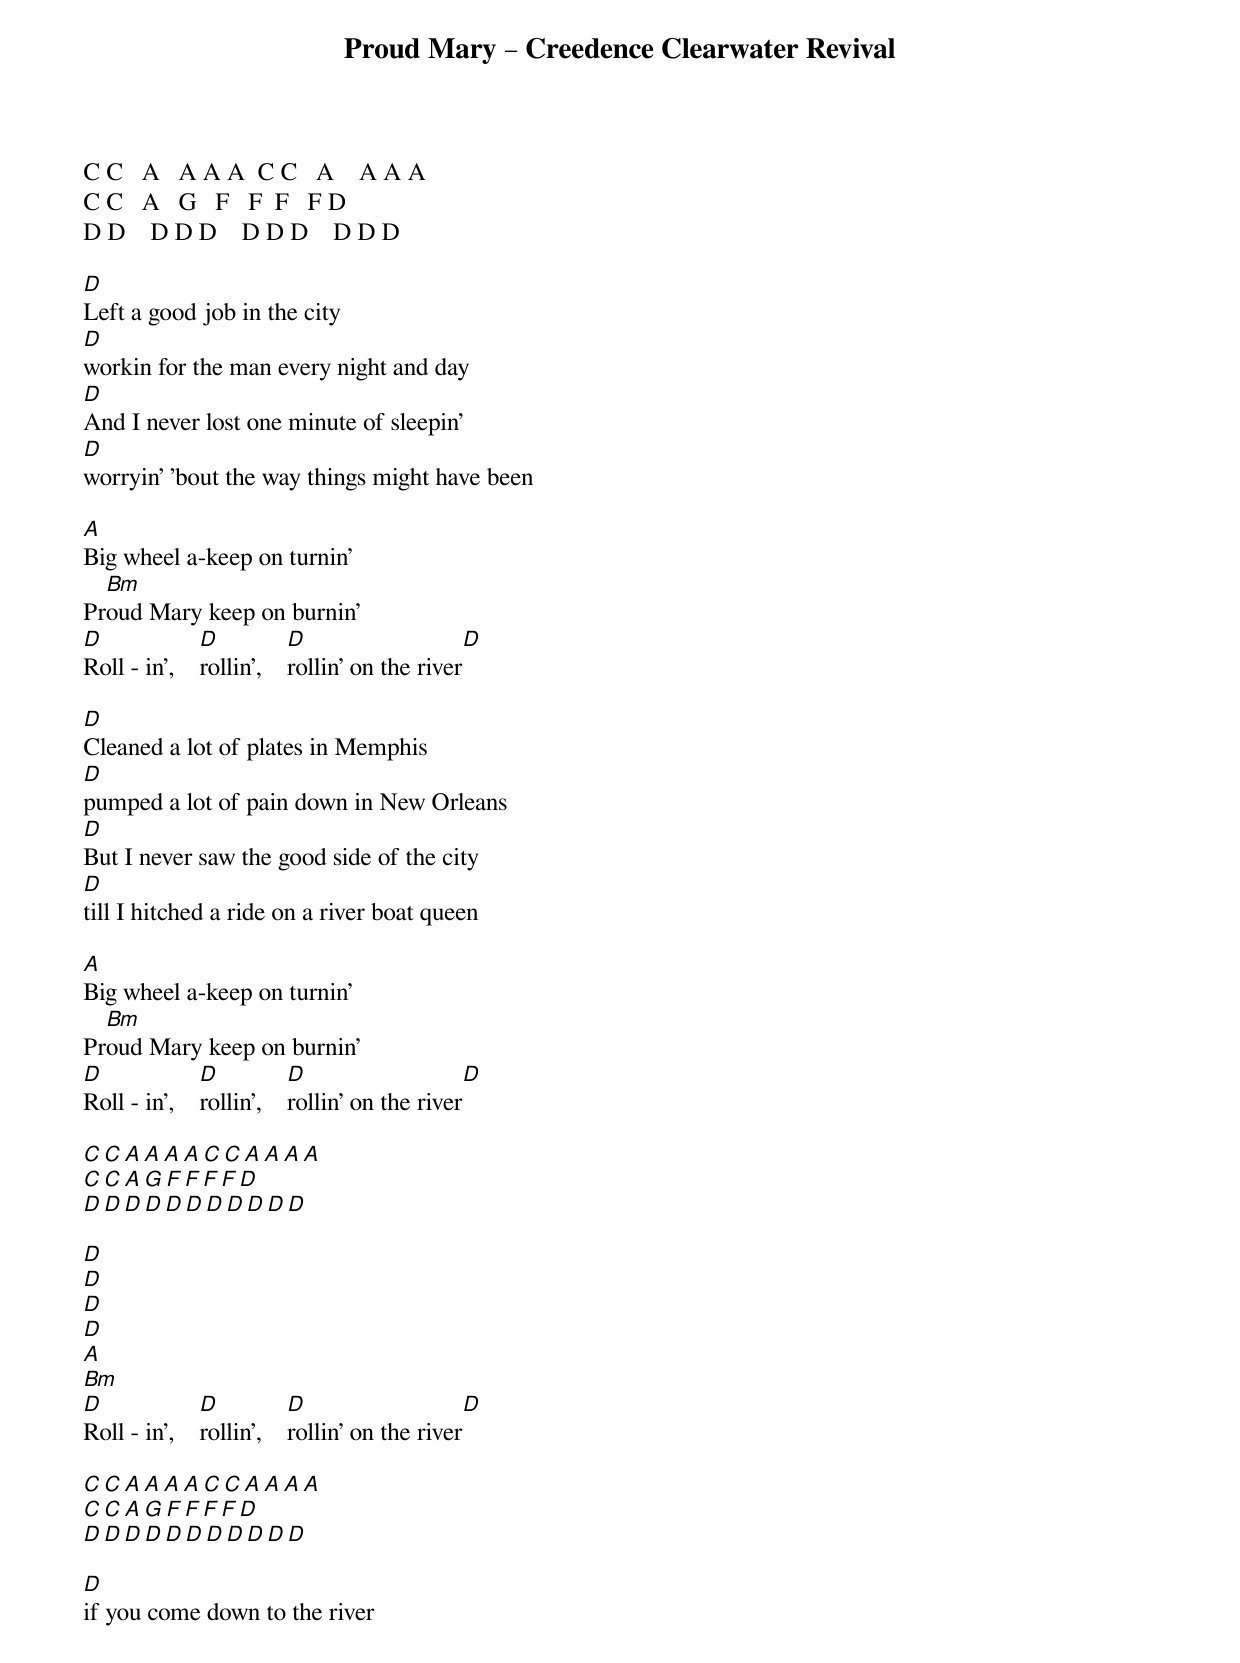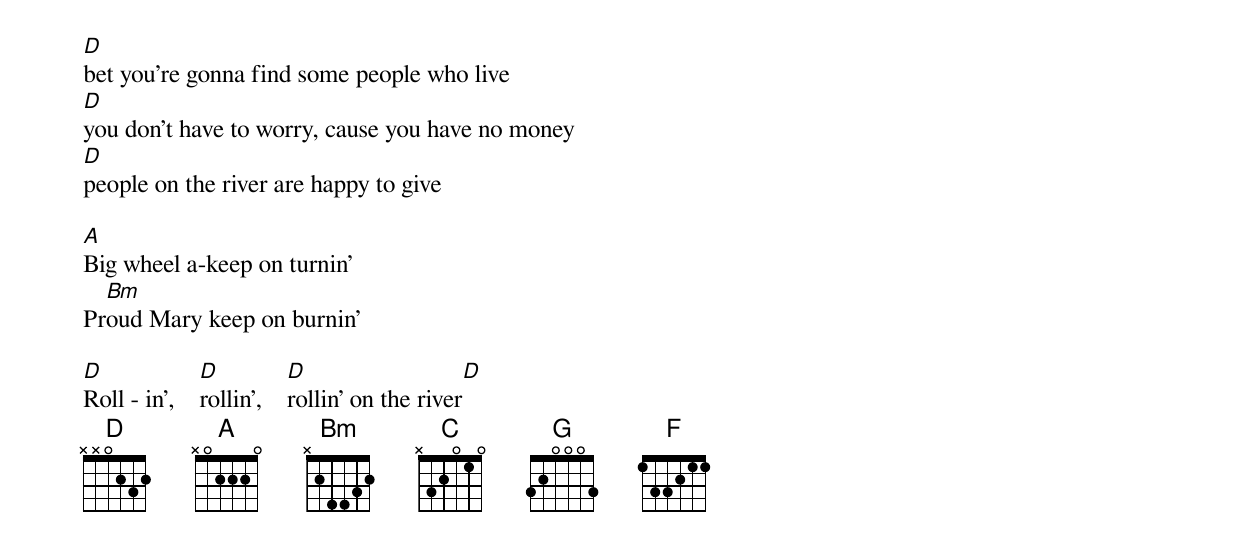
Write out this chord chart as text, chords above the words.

Proud Mary – Creedence Clearwater Revival

C C   A   A A A  C C   A    A A A
C C   A   G   F   F  F   F D
D D    D D D    D D D    D D D

D
Left a good job in the city
D
workin for the man every night and day
D
And I never lost one minute of sleepin'
D
worryin' 'bout the way things might have been

A
Big wheel a-keep on turnin'
  Bm
Proud Mary keep on burnin'
D              D           D                    D
Roll - in',    rollin',    rollin' on the river

D
Cleaned a lot of plates in Memphis
D
pumped a lot of pain down in New Orleans
D
But I never saw the good side of the city
D
till I hitched a ride on a river boat queen

A
Big wheel a-keep on turnin'
  Bm
Proud Mary keep on burnin'
D              D           D                    D
Roll - in',    rollin',    rollin' on the river

C C   A   A A A  C C   A    A A A
C C   A   G   F   F  F   F D
D D    D D D    D D D    D D D

D
D
D
D
A
Bm
D              D           D                    D
Roll - in',    rollin',    rollin' on the river

C C   A   A A A  C C   A    A A A
C C   A   G   F   F  F   F D
D D    D D D    D D D    D D D

D
if you come down to the river
D
bet you're gonna find some people who live
D
you don't have to worry, cause you have no money
D
people on the river are happy to give

A
Big wheel a-keep on turnin'
  Bm
Proud Mary keep on burnin'

D              D           D                    D
Roll - in',    rollin',    rollin' on the river
{x many + fade}
